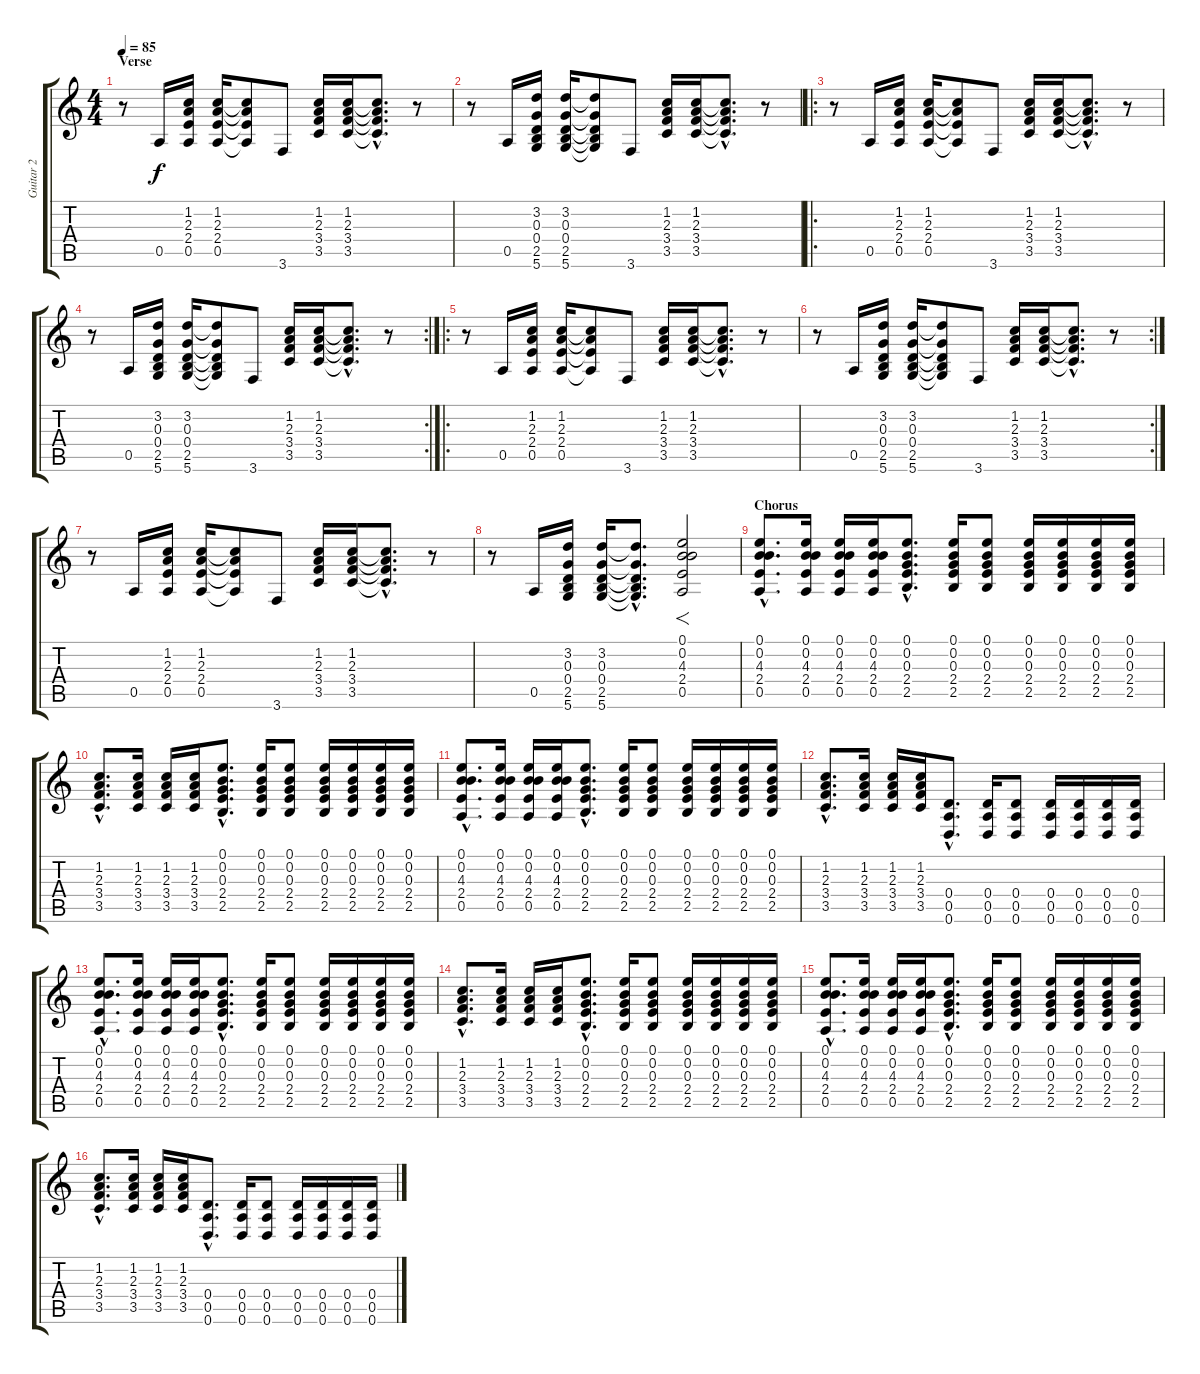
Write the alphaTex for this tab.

\track ("Guitar 2" "Guitar 2") {instrument acousticguitarsteel}
\staff {score tabs}
\tuning (E4 B3 G3 D3 A2 D2) {hide}
\ts (4 4)
\section ("" "Verse")
\tempo 85
\clef g2
\ks c
r.8{dy f instrument acousticguitarsteel} 0.5.16 (1.2 2.3 2.4 0.5).16 (1.2 2.3 2.4 0.5).16 (1.2{t} 2.3{t} 2.4{t} 0.5{t}).8 3.6.8 (1.2 2.3 3.4 3.5).16 (1.2 2.3 3.4 3.5).16 (1.2{hac t} 2.3{hac t} 3.4{hac t} 3.5{hac t}).8{d} r.8 |
r.8 0.5.16 (3.2 0.3 0.4 2.5 5.6).16 (3.2 0.3 0.4 2.5 5.6).16 (3.2{t} 0.3{t} 0.4{t} 2.5{t} 5.6{t}).8 3.6.8 (1.2 2.3 3.4 3.5).16 (1.2 2.3 3.4 3.5).16 (1.2{hac t} 2.3{hac t} 3.4{hac t} 3.5{hac t}).8{d} r.8 |
\ro
r.8 0.5.16 (1.2 2.3 2.4 0.5).16 (1.2 2.3 2.4 0.5).16 (1.2{t} 2.3{t} 2.4{t} 0.5{t}).8 3.6.8 (1.2 2.3 3.4 3.5).16 (1.2 2.3 3.4 3.5).16 (1.2{hac t} 2.3{hac t} 3.4{hac t} 3.5{hac t}).8{d} r.8 |
\rc 2
r.8 0.5.16 (3.2 0.3 0.4 2.5 5.6).16 (3.2 0.3 0.4 2.5 5.6).16 (3.2{t} 0.3{t} 0.4{t} 2.5{t} 5.6{t}).8 3.6.8 (1.2 2.3 3.4 3.5).16 (1.2 2.3 3.4 3.5).16 (1.2{hac t} 2.3{hac t} 3.4{hac t} 3.5{hac t}).8{d} r.8 |
\ro
r.8 0.5.16 (1.2 2.3 2.4 0.5).16 (1.2 2.3 2.4 0.5).16 (1.2{t} 2.3{t} 2.4{t} 0.5{t}).8 3.6.8 (1.2 2.3 3.4 3.5).16 (1.2 2.3 3.4 3.5).16 (1.2{hac t} 2.3{hac t} 3.4{hac t} 3.5{hac t}).8{d} r.8 |
\rc 2
r.8 0.5.16 (3.2 0.3 0.4 2.5 5.6).16 (3.2 0.3 0.4 2.5 5.6).16 (3.2{t} 0.3{t} 0.4{t} 2.5{t} 5.6{t}).8 3.6.8 (1.2 2.3 3.4 3.5).16 (1.2 2.3 3.4 3.5).16 (1.2{hac t} 2.3{hac t} 3.4{hac t} 3.5{hac t}).8{d} r.8 |
r.8 0.5.16 (1.2 2.3 2.4 0.5).16 (1.2 2.3 2.4 0.5).16 (1.2{t} 2.3{t} 2.4{t} 0.5{t}).8 3.6.8 (1.2 2.3 3.4 3.5).16 (1.2 2.3 3.4 3.5).16 (1.2{hac t} 2.3{hac t} 3.4{hac t} 3.5{hac t}).8{d} r.8 |
r.8 0.5.16 (3.2 0.3 0.4 2.5 5.6).16 (3.2 0.3 0.4 2.5 5.6).16 (3.2{hac t} 0.3{hac t} 0.4{hac t} 2.5{hac t} 5.6{hac t}).8{d} (0.1 0.2 4.3 2.4 0.5).2{f instrument overdrivenguitar} |
\section ("" "Chorus")
(0.1{hac} 0.2{hac} 4.3{hac} 2.4{hac} 0.5{hac}).8{d instrument overdrivenguitar} (0.1 0.2 4.3 2.4 0.5).16 (0.1 0.2 4.3 2.4 0.5).16 (0.1 0.2 4.3 2.4 0.5).16 (0.1{hac} 0.2{hac} 0.3{hac} 2.4{hac} 2.5{hac}).8{d} (0.1 0.2 0.3 2.4 2.5).16 (0.1 0.2 0.3 2.4 2.5).8 (0.1 0.2 0.3 2.4 2.5).16 (0.1 0.2 0.3 2.4 2.5).16 (0.1 0.2 0.3 2.4 2.5).16 (0.1 0.2 0.3 2.4 2.5).16 |
(1.2{hac} 2.3{hac} 3.4{hac} 3.5{hac}).8{d} (1.2 2.3 3.4 3.5).16 (1.2 2.3 3.4 3.5).16 (1.2 2.3 3.4 3.5).16 (0.1{hac} 0.2{hac} 0.3{hac} 2.4{hac} 2.5{hac}).8{d} (0.1 0.2 0.3 2.4 2.5).16 (0.1 0.2 0.3 2.4 2.5).8 (0.1 0.2 0.3 2.4 2.5).16 (0.1 0.2 0.3 2.4 2.5).16 (0.1 0.2 0.3 2.4 2.5).16 (0.1 0.2 0.3 2.4 2.5).16 |
(0.1{hac} 0.2{hac} 4.3{hac} 2.4{hac} 0.5{hac}).8{d} (0.1 0.2 4.3 2.4 0.5).16 (0.1 0.2 4.3 2.4 0.5).16 (0.1 0.2 4.3 2.4 0.5).16 (0.1{hac} 0.2{hac} 0.3{hac} 2.4{hac} 2.5{hac}).8{d} (0.1 0.2 0.3 2.4 2.5).16 (0.1 0.2 0.3 2.4 2.5).8 (0.1 0.2 0.3 2.4 2.5).16 (0.1 0.2 0.3 2.4 2.5).16 (0.1 0.2 0.3 2.4 2.5).16 (0.1 0.2 0.3 2.4 2.5).16 |
(1.2{hac} 2.3{hac} 3.4{hac} 3.5{hac}).8{d} (1.2 2.3 3.4 3.5).16 (1.2 2.3 3.4 3.5).16 (1.2 2.3 3.4 3.5).16 (0.4{hac} 0.5{hac} 0.6{hac}).8{d} (0.4 0.5 0.6).16 (0.4 0.5 0.6).8 (0.4 0.5 0.6).16 (0.4 0.5 0.6).16 (0.4 0.5 0.6).16 (0.4 0.5 0.6).16 |
(0.1{hac} 0.2{hac} 4.3{hac} 2.4{hac} 0.5{hac}).8{d} (0.1 0.2 4.3 2.4 0.5).16 (0.1 0.2 4.3 2.4 0.5).16 (0.1 0.2 4.3 2.4 0.5).16 (0.1{hac} 0.2{hac} 0.3{hac} 2.4{hac} 2.5{hac}).8{d} (0.1 0.2 0.3 2.4 2.5).16 (0.1 0.2 0.3 2.4 2.5).8 (0.1 0.2 0.3 2.4 2.5).16 (0.1 0.2 0.3 2.4 2.5).16 (0.1 0.2 0.3 2.4 2.5).16 (0.1 0.2 0.3 2.4 2.5).16 |
(1.2{hac} 2.3{hac} 3.4{hac} 3.5{hac}).8{d} (1.2 2.3 3.4 3.5).16 (1.2 2.3 3.4 3.5).16 (1.2 2.3 3.4 3.5).16 (0.1{hac} 0.2{hac} 0.3{hac} 2.4{hac} 2.5{hac}).8{d} (0.1 0.2 0.3 2.4 2.5).16 (0.1 0.2 0.3 2.4 2.5).8 (0.1 0.2 0.3 2.4 2.5).16 (0.1 0.2 0.3 2.4 2.5).16 (0.1 0.2 0.3 2.4 2.5).16 (0.1 0.2 0.3 2.4 2.5).16 |
(0.1{hac} 0.2{hac} 4.3{hac} 2.4{hac} 0.5{hac}).8{d} (0.1 0.2 4.3 2.4 0.5).16 (0.1 0.2 4.3 2.4 0.5).16 (0.1 0.2 4.3 2.4 0.5).16 (0.1{hac} 0.2{hac} 0.3{hac} 2.4{hac} 2.5{hac}).8{d} (0.1 0.2 0.3 2.4 2.5).16 (0.1 0.2 0.3 2.4 2.5).8 (0.1 0.2 0.3 2.4 2.5).16 (0.1 0.2 0.3 2.4 2.5).16 (0.1 0.2 0.3 2.4 2.5).16 (0.1 0.2 0.3 2.4 2.5).16 |
(1.2{hac} 2.3{hac} 3.4{hac} 3.5{hac}).8{d} (1.2 2.3 3.4 3.5).16 (1.2 2.3 3.4 3.5).16 (1.2 2.3 3.4 3.5).16 (0.4{hac} 0.5{hac} 0.6{hac}).8{d} (0.4 0.5 0.6).16 (0.4 0.5 0.6).8 (0.4 0.5 0.6).16 (0.4 0.5 0.6).16 (0.4 0.5 0.6).16 (0.4 0.5 0.6).16
